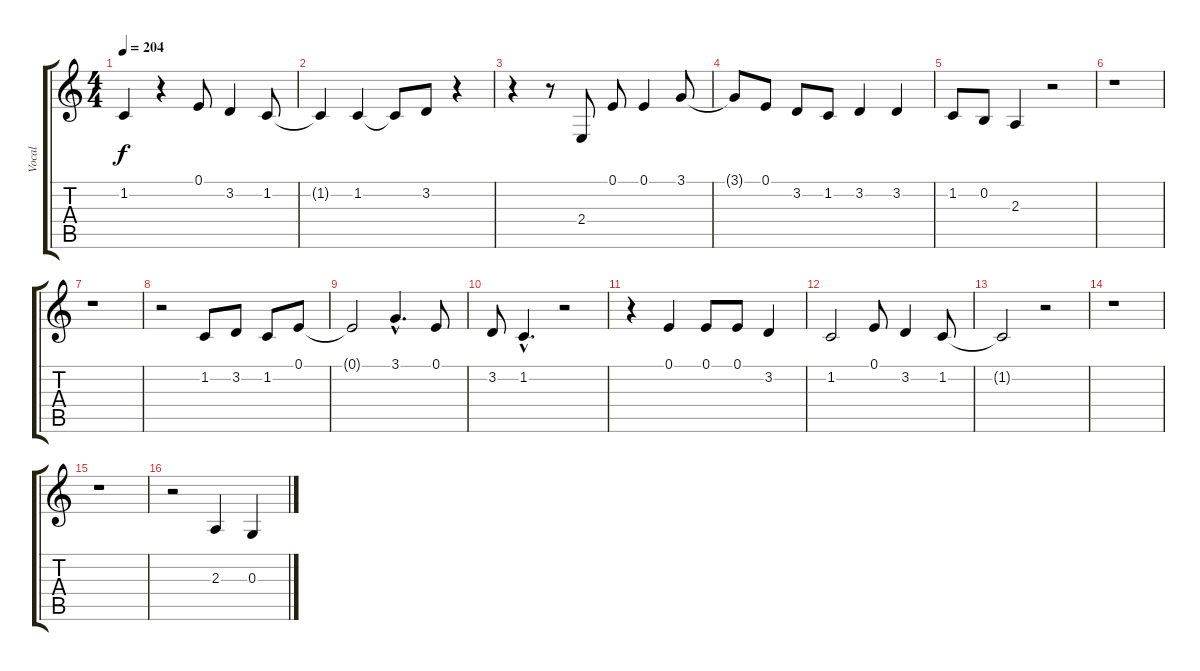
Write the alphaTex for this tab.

\track ("Vocal" "Vocal") {instrument synthvoice}
\staff {score tabs}
\tuning (E4 B3 G3 D3 A2 E2) {hide}
\ts (4 4)
\tempo 204
\clef g2
\ks c
1.2.4{dy f} r.4 0.1.8 3.2.4 1.2.8 |
1.2{t}.4 1.2.4 1.2{t}.8 3.2.8 r.4 |
r.4 r.8 2.4.8 0.1.8 0.1.4 3.1.8 |
3.1{t}.8 0.1.8 3.2.8 1.2.8 3.2.4 3.2.4 |
1.2.8 0.2.8 2.3.4 r.2 |
r.1 |
r.1 |
r.2 1.2.8 3.2.8 1.2.8 0.1.8 |
0.1{t}.2 3.1{hac}.4{d} 0.1.8 |
3.2.8 1.2{hac}.4{d} r.2 |
r.4 0.1.4 0.1.8 0.1.8 3.2.4 |
1.2.2 0.1.8 3.2.4 1.2.8 |
1.2{t}.2 r.2 |
r.1 |
r.1 |
r.2 2.3.4 0.3.4
